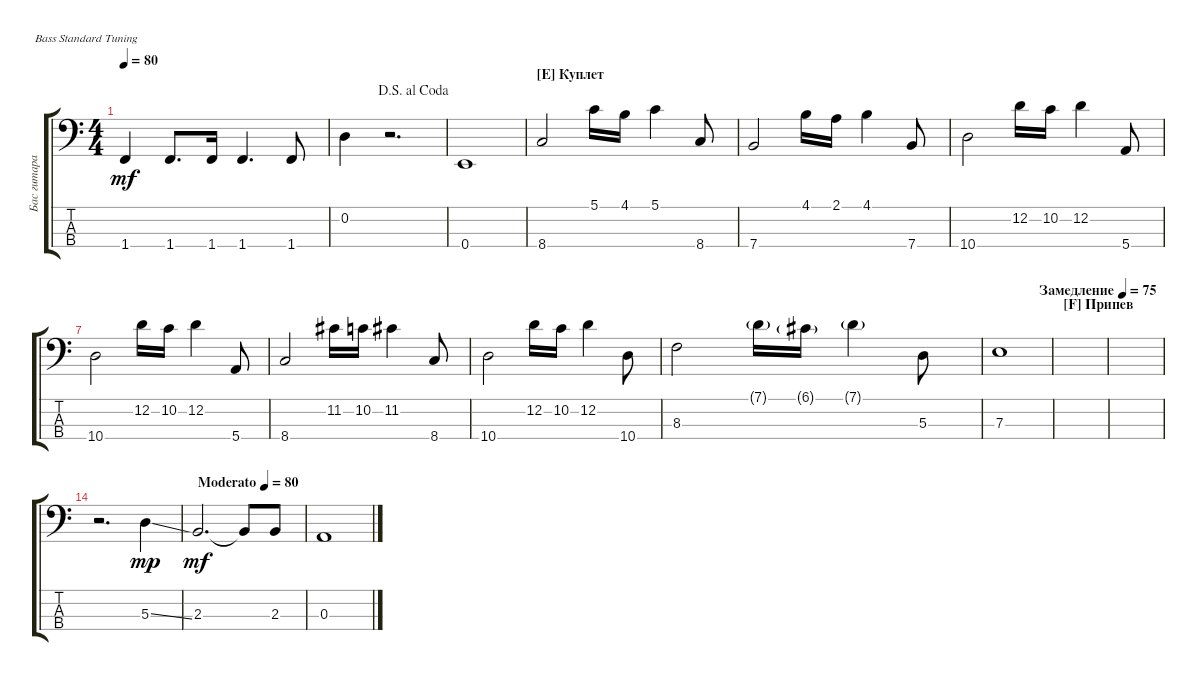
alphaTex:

\defaultSystemsLayout 4
\bracketExtendMode groupsimilarinstruments
\multiTrackTrackNamePolicy hidden
\firstSystemTrackNameMode fullname
\otherSystemsTrackNameMode fullname
\otherSystemsTrackNameOrientation horizontal
\defaultBarNumberDisplay FirstOfSystem
\track ("Бас гитара" "E-Bass") {instrument electricbassfinger}
\staff {score tabs}
\tuning (G2 D2 A1 E1)
\ts (4 4)
\tempo 80
\clef f4
\scale
0.333333
\ks aminor
1.4.4{dy mf} 1.4.8{d} 1.4.16 1.4.4{d} 1.4.8 |
\jump dalsegnoalcoda
\scale
0.333333 0.2.4 r.2{d} |
\scale
0.333333 0.4.1 |
\section ("E" "Куплет")
\scale
0.333333 8.4.2 5.1.16 4.1.16 5.1.4 8.4.8 |
\scale
0.333333 7.4.2 4.1.16 2.1.16 4.1.4 7.4.8 |
\scale
0.333333 10.4.2 12.2.16 10.2.16 12.2.4 5.4.8 |
\scale
0.333333 10.4.2 12.2.16 10.2.16 12.2.4 5.4.8 |
\scale
0.333333 8.4.2 11.2.16 10.2.16 11.2.4 8.4.8 |
\scale
0.333333 10.4.2 12.2.16 10.2.16 12.2.4 10.4.8 |
\scale
0.333333 8.3.2 7.1{g}.16 6.1{g}.16 7.1{g}.4 5.3.8 |
\tempo (75 "Замедление" 0.75)
\scale
0.333333 7.3.1 |
\section ("F" "Припев")
\scale
0.333333 |
\scale
0.333333 |
\scale
0.333333 r.2{d} 5.3{ss}.4{dy mp} |
\tempo (80 "Moderato")
\scale
0.333333 2.3.2{d dy mf} 2.3{t}.8 2.3.8 |
\scale
0.333333 0.3.1
